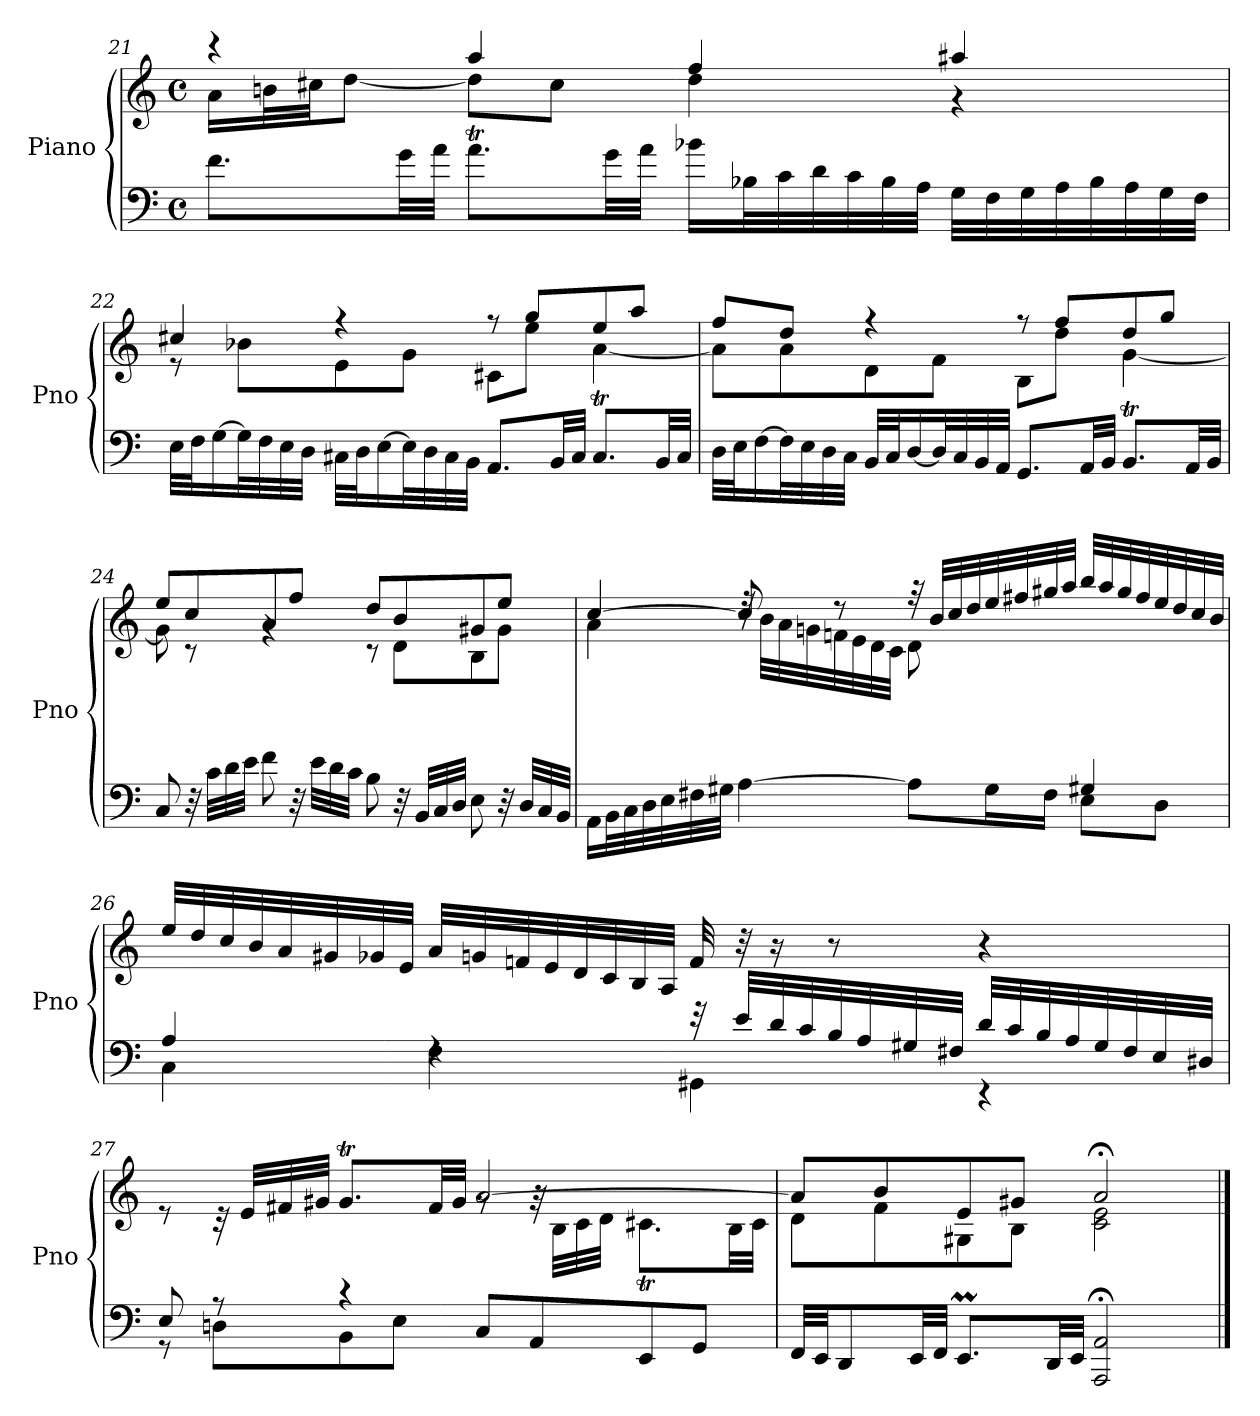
**kern	**kern
*part1	*part1
*staff2	*staff1
*I"Piano	*
*I'Pno	*
!!LO:LB:g=z
*clefF4	*clefG2
*k[]	*k[]
*M4/4	*M4/4
*met(c)	*met(c)
=21	=21
*	*^
8.f\L	4r	16a\LL
.	.	32bn\L
.	.	32cc#X\JJ
.	.	[8dd\J
32g\LL	.	.
32a\JJJ	.	.
8.aT\L	4aa/	8dd\L]
.	.	8cc#\J
32g\LL	.	.
32a\JJJ	.	.
16b-X\LL	4ff/	4dd\
32B-X\L	.	.
32c\	.	.
32d\	.	.
32c\	.	.
32B-\	.	.
32A\JJJ	.	.
32G\LLL	4aa#Xi/	4r
32F\	.	.
32G\	.	.
32A\	.	.
32B-\	.	.
32A\	.	.
32G\	.	.
32F\JJJ	.	.
!!LO:PB:g=z	!!
=22	=22	=22
32E\LLL	4cc#X/	8r
32F\J	.	.
[16G\	.	.
32G\L]	.	8b-X\L
32F\	.	.
32E\	.	.
32D\JJJ	.	.
32C#X\LLL	4r	8e\
32D\J	.	.
[16E\	.	.
32E\L]	.	8g\J
32D\	.	.
32C#\	.	.
32BB\JJJ	.	.
8.AA/L	8r	8c#X\L
.	8gg/L	8ee\J
32BB/LL	.	.
32C#/JJJ	.	.
8.C#t/L	8ee/	[4a\
.	8aa/J	.
32BB/LL	.	.
32C#/JJJ	.	.
=23	=23	=23
32D\LLL	8ff/L	8a\L]
32E\J	.	.
[16F\	.	.
32F\L]	8dd/J	8a\
32E\	.	.
32D\	.	.
32C\JJJ	.	.
32BB/LLL	4r	8d\
32C/J	.	.
[16D/	.	.
32D/L]	.	8f\J
32C/	.	.
32BB/	.	.
32AA/JJJ	.	.
8.GG/L	8r	8B\L
.	8ff/L	8dd\J
32AA/LL	.	.
32BB/JJJ	.	.
8.BBt/L	8dd/	[4g\
.	8gg/J	.
32AA/LL	.	.
32BB/JJJ	.	.
!!LO:LB:g=z	!!
=24	=24	=24
8C/	8ee/L	8g\]
32r	8cc/	8r
32c\LLL	.	.
32d\	.	.
32e\JJJ	.	.
8f\	8a/	4rg
32r	8ff/J	.
32e\LLL	.	.
32d\	.	.
32c\JJJ	.	.
8B\	8dd/L	8r
32r	8b/	8d\L
32BB/LLL	.	.
32C/	.	.
32D/JJJ	.	.
8E\	8g#X/	8B\
32r	8ee/J	8g#\J
32D/LLL	.	.
32C/	.	.
32BB/JJJ	.	.
!!LO:LB:g=z	!!
=25	=25	=25
*^	*	*
2ryy	16AA\LL	[4cc/	4a\
.	32BB\L	.	.
.	32C\	.	.
.	32D\	.	.
.	32E\	.	.
.	32F#X\	.	.
.	32G#X\JJJ	.	.
.	[4A\	8cc/]	32rdd
.	.	.	32b\LLL
.	.	.	32a\
.	.	.	32gn\
.	.	8r	32fn\
.	.	.	32e\
.	.	.	32d\
.	.	.	32c\JJJ
8ryy	8A\L]	32r	8d\L
.	.	32b/LLL	.
.	.	32cc/	.
.	.	32dd/	.
16B/L	16G#\L	32ee/	4.ryy
.	.	32ff#X/	.
16A/JJ	16F#\JJ	32gg#X/	.
.	.	32aa/JJJ	.
4G#X/	8E\L	32bb/LLL	.
.	.	32aa/	.
.	.	32gg#/	.
.	.	32ff#/	.
.	8D\J	32ee/	.
.	.	32dd/	.
.	.	32cc/	.
.	.	32b/JJJ	.
*	*	*v	*v
!!LO:LB:g=z
=26	=26	=26
4A/	4C\	32ee/LLL
.	.	32dd/
.	.	32cc/
.	.	32b/
.	.	32a/
.	.	32g#X/
.	.	32g-Xi/
.	.	32e/JJJ
4rF	4F\	32a/LLL
.	.	32gn/
.	.	32fn/
.	.	32e/
.	.	32d/
.	.	32c/
.	.	32B/
.	.	32A/JJJ
32r	4GG#X\	32f/
32e/LLL	.	32r
32d/	.	16r
32c/	.	.
32B/	.	8r
32A/	.	.
32G#X/	.	.
32F#X/JJJ	.	.
32d/LLL	4r	4r
32c/	.	.
32B/	.	.
32A/	.	.
32G#/	.	.
32F#/	.	.
32E/	.	.
32D#X/JJJ	.	.
!!LO:LB:g=z
=27	=27	=27
*	*^	*^
*	*	*	*	*^
2ryy	8E/	8r	8re	2ryy	2ryy
.	8r	8Dn\L	32rc	.	.
.	.	.	32e/LLL	.	.
.	.	.	32f#X/	.	.
.	.	.	32g#X/JJJ	.	.
.	4r	8BB\	8.g#t/L	.	.
.	.	8E\J	.	.	.
.	.	.	32f#/LL	.	.
.	.	.	32g#/JJJ	.	.
2ryy	8C/L	2ryy	[2a/	8rg	2ryy
.	8AA/	.	.	32rg	.
.	.	.	.	32B\LLL	.
.	.	.	.	32c\	.
.	.	.	.	32d\JJJ	.
.	8EE/	.	.	8.c#Xt\L	.
.	8GG/J	.	.	.	.
.	.	.	.	32B\LL	.
.	.	.	.	32c#\JJJ	.
*v	*v	*v	*	*	*
*	*	*v	*v
=28	=28	=28
32FF/LLL	8a/L]	8d\L
32EE/JJ	.	.
8DD/	.	.
.	8b/	8f\
32EE/LL	.	.
32FF/JJJ	.	.
8.EEm/L	8e/	8G#X\
.	8g#X/J	8B\J
32DD/LL	.	.
32EE/JJJ	.	.
2AAA/; 2AA/;	2a;</	2c\ 2e\
*	*v	*v
==	==
*-	*-
